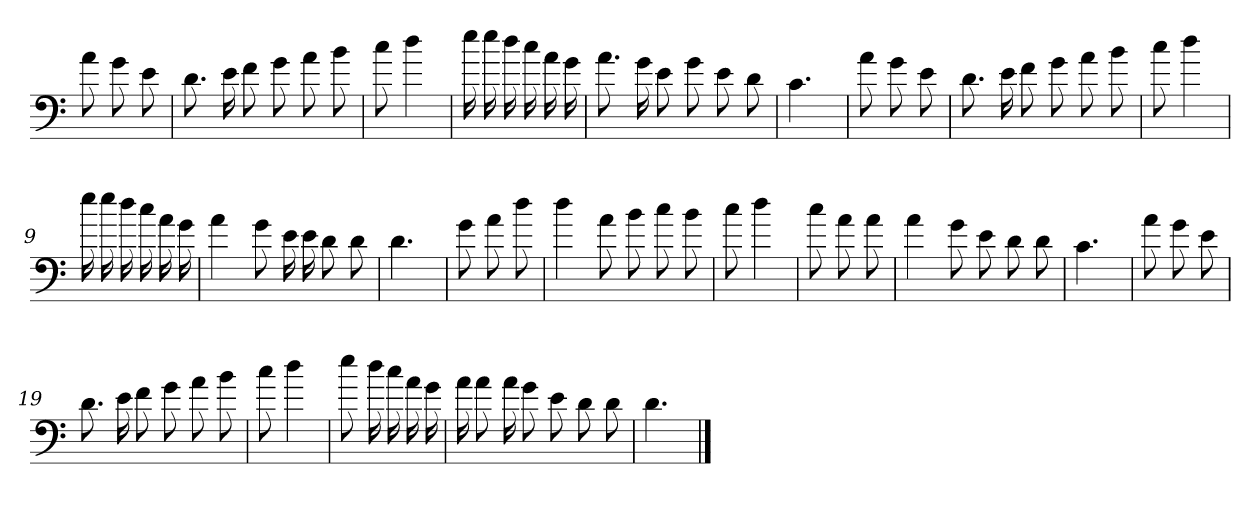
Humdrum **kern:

**kern
*part1
*staff1
*clefF4
*k[]
=
8a
8g
8e
=1
8.d
16e
8f
8g
8a
8b
=2
8cc
4dd
=3
16ee
16ee
16dd
16cc
16a
16g
=4
8.a
16g
8e
8g
8e
8d
=5
4.c
=6
8a
8g
8e
=7
8.d
16e
8f
8g
8a
8b
=8
8cc
4dd
=9
16ee
16ee
16dd
16cc
16a
16g
=10
4a
8g
16e
16e
8d
8d
=11
4.d
=12
8g
8a
8dd
=13
4dd
8a
8b
8cc
8b
=14
8cc
4dd
=15
8cc
8a
8a
=16
4a
8g
8e
8d
8d
=17
4.c
=18
8a
8g
8e
=19
8.d
16e
8f
8g
8a
8b
=20
8cc
4dd
=21
8ee
16dd
16cc
16a
16g
=22
16a
8a
16a
8g
8e
8d
8d
=23
4.d
==
*-
